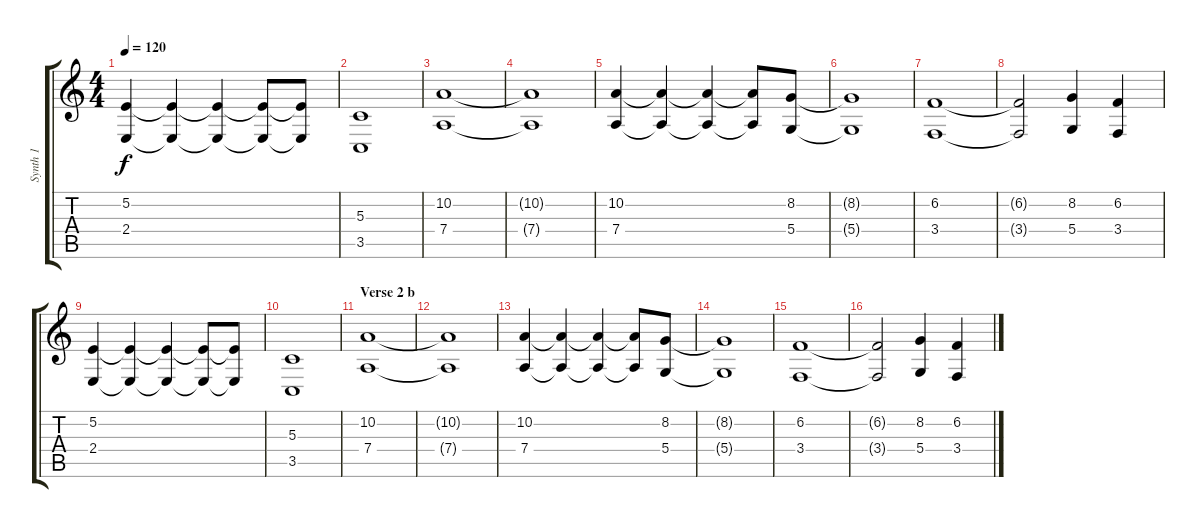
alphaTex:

\track ("Synth 1" "Synth 1") {instrument stringensemble1}
\staff {score tabs}
\tuning (E4 B3 G3 D3 A2 D2) {hide}
\ts (4 4)
\tempo 120
\clef g2
\ks c
(5.2 2.4).4{dy f} (5.2{t} 2.4{t}).4 (5.2{t} 2.4{t}).4 (5.2{t} 2.4{t}).8 (5.2{t} 2.4{t}).8 |
(5.3 3.5).1 |
(10.2 7.4).1 |
(10.2{t} 7.4{t}).1 |
(10.2 7.4).4 (10.2{t} 7.4{t}).4 (10.2{t} 7.4{t}).4 (10.2{t} 7.4{t}).8 (8.2 5.4).8 |
(8.2{t} 5.4{t}).1 |
(6.2 3.4).1 |
(6.2{t} 3.4{t}).2 (8.2 5.4).4 (6.2 3.4).4 |
(5.2 2.4).4 (5.2{t} 2.4{t}).4 (5.2{t} 2.4{t}).4 (5.2{t} 2.4{t}).8 (5.2{t} 2.4{t}).8 |
(5.3 3.5).1 |
\section ("" "Verse 2 b")
(10.2 7.4).1 |
(10.2{t} 7.4{t}).1 |
(10.2 7.4).4 (10.2{t} 7.4{t}).4 (10.2{t} 7.4{t}).4 (10.2{t} 7.4{t}).8 (8.2 5.4).8 |
(8.2{t} 5.4{t}).1 |
(6.2 3.4).1 |
(6.2{t} 3.4{t}).2 (8.2 5.4).4 (6.2 3.4).4
